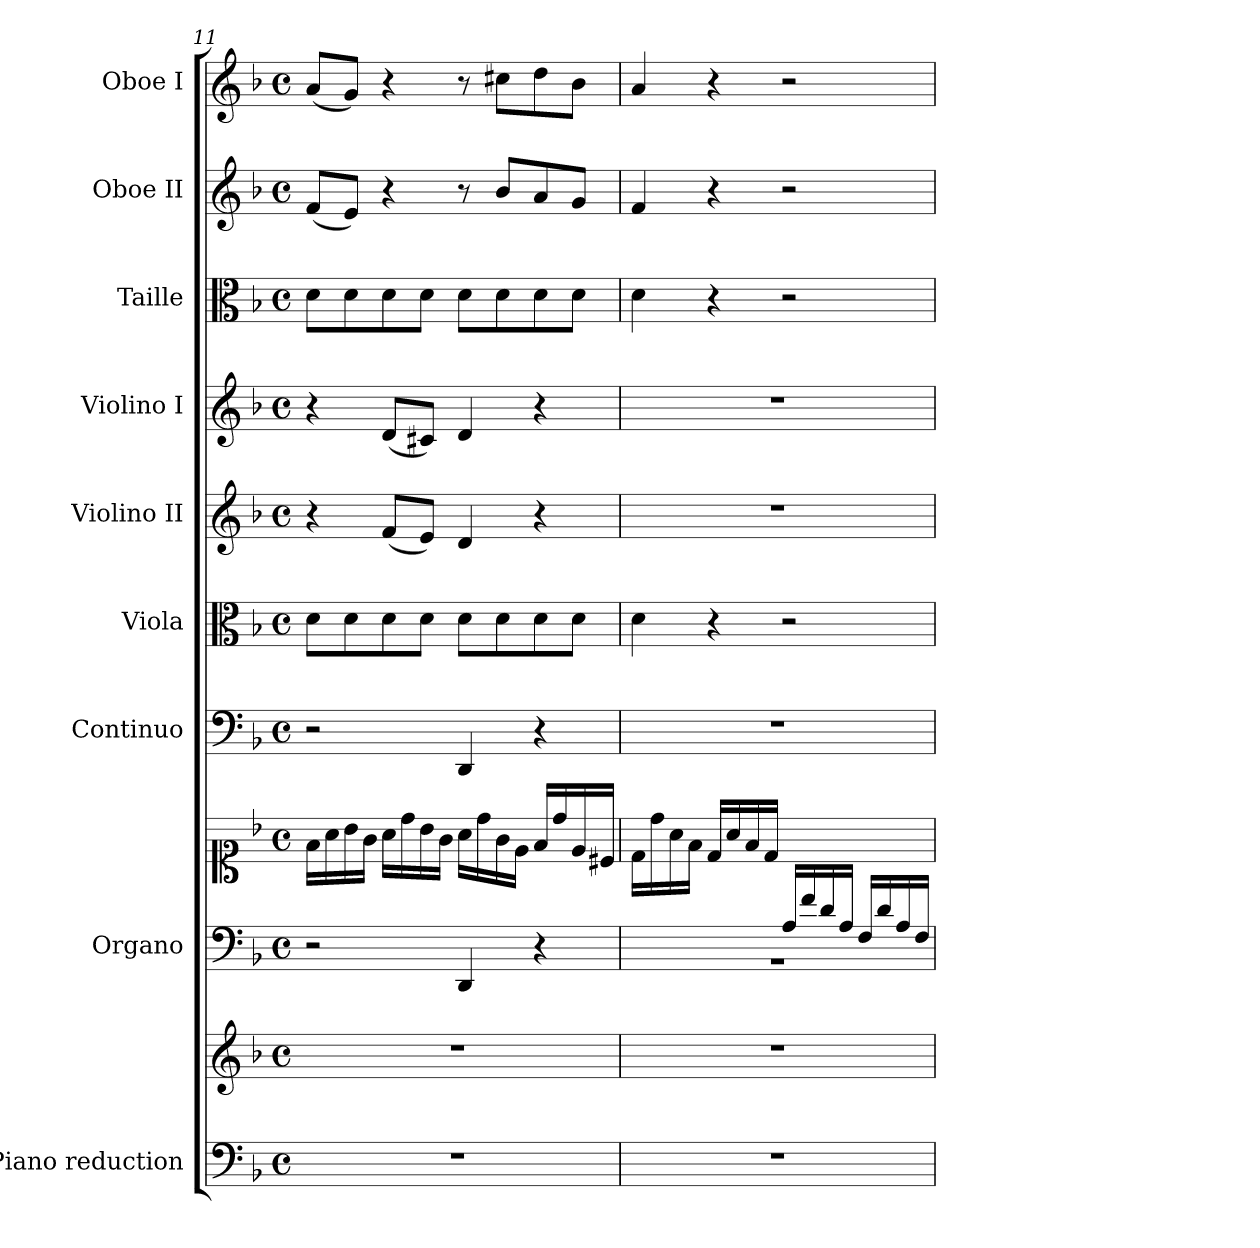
**kern	**kern	**kern	**kern	**kern	**kern	**kern	**kern	**kern	**kern	**kern
*part9	*part9	*part8	*part8	*part7	*part6	*part5	*part4	*part3	*part2	*part1
*staff11	*staff10	*staff9	*staff8	*staff7	*staff6	*staff5	*staff4	*staff3	*staff2	*staff1
*I"Piano reduction	*	*I"Organo	*	*I"Continuo	*I"Viola	*I"Violino II	*I"Violino I	*I"Taille	*I"Oboe II	*I"Oboe I
*I'Pno	*	*	*	*	*I'Vla	*I'Vln	*I'Vln	*	*I'Ob	*I'Ob
*clefF4	*clefG2	*clefF4	*clefC1	*clefF4	*clefC3	*clefG2	*clefG2	*clefC3	*clefG2	*clefG2
*k[b-]	*k[b-]	*k[b-]	*k[b-]	*k[b-]	*k[b-]	*k[b-]	*k[b-]	*k[b-]	*k[b-]	*k[b-]
*M4/4	*M4/4	*M4/4	*M4/4	*M4/4	*M4/4	*M4/4	*M4/4	*M4/4	*M4/4	*M4/4
*met(c)	*met(c)	*met(c)	*met(c)	*met(c)	*met(c)	*met(c)	*met(c)	*met(c)	*met(c)	*met(c)
=11	=11	=11	=11	=11	=11	=11	=11	=11	=11	=11
1r	1r	2r	16f\LL	2r	8d\L	4r	4r	8d\L	(8f/L	(8a/L
.	.	.	16a\	.	.	.	.	.	.	.
.	.	.	16b-\	.	8d\	.	.	8d\	8e/J)	8g/J)
.	.	.	16g\JJ	.	.	.	.	.	.	.
.	.	.	16a\LL	.	8d\	(8f/L	(8d/L	8d\	4r	4r
.	.	.	16dd\	.	.	.	.	.	.	.
.	.	.	16b-\	.	8d\J	8e/J)	8c#X/J)	8d\J	.	.
.	.	.	16g\JJ	.	.	.	.	.	.	.
.	.	4DD/	16a\LL	4DD/	8d\L	4d/	4d/	8d\L	8r	8r
.	.	.	16dd\	.	.	.	.	.	.	.
.	.	.	16g\	.	8d\	.	.	8d\	8b-/L	8cc#X\L
.	.	.	16e\JJ	.	.	.	.	.	.	.
.	.	4r	16f/LL	4r	8d\	4r	4r	8d\	8a/	8dd\
.	.	.	16dd/	.	.	.	.	.	.	.
.	.	.	16e/	.	8d\J	.	.	8d\J	8g/J	8b-\J
.	.	.	16c#X/JJ	.	.	.	.	.	.	.
=12	=12	=12	=12	=12	=12	=12	=12	=12	=12	=12
*	*	*^	*	*	*	*	*	*	*	*
1r	1r	2ryy	1r	16d\LL	1r	4d\	1r	1r	4d\	4f/	4a/
.	.	.	.	16dd\	.	.	.	.	.	.	.
.	.	.	.	16a\	.	.	.	.	.	.	.
.	.	.	.	16f\JJ	.	.	.	.	.	.	.
.	.	.	.	16d/LL	.	4r	.	.	4r	4r	4r
.	.	.	.	16a/	.	.	.	.	.	.	.
.	.	.	.	16f/	.	.	.	.	.	.	.
.	.	.	.	16d/JJ	.	.	.	.	.	.	.
.	.	16A/LL	.	2ryy	.	2r	.	.	2r	2r	2r
.	.	16f/	.	.	.	.	.	.	.	.	.
.	.	16d/	.	.	.	.	.	.	.	.	.
.	.	16A/JJ	.	.	.	.	.	.	.	.	.
.	.	16F/LL	.	.	.	.	.	.	.	.	.
.	.	16d/	.	.	.	.	.	.	.	.	.
.	.	16A/	.	.	.	.	.	.	.	.	.
.	.	16F/JJ	.	.	.	.	.	.	.	.	.
*	*	*v	*v	*	*	*	*	*	*	*	*
=	=	=	=	=	=	=	=	=	=	=
*-	*-	*-	*-	*-	*-	*-	*-	*-	*-	*-
